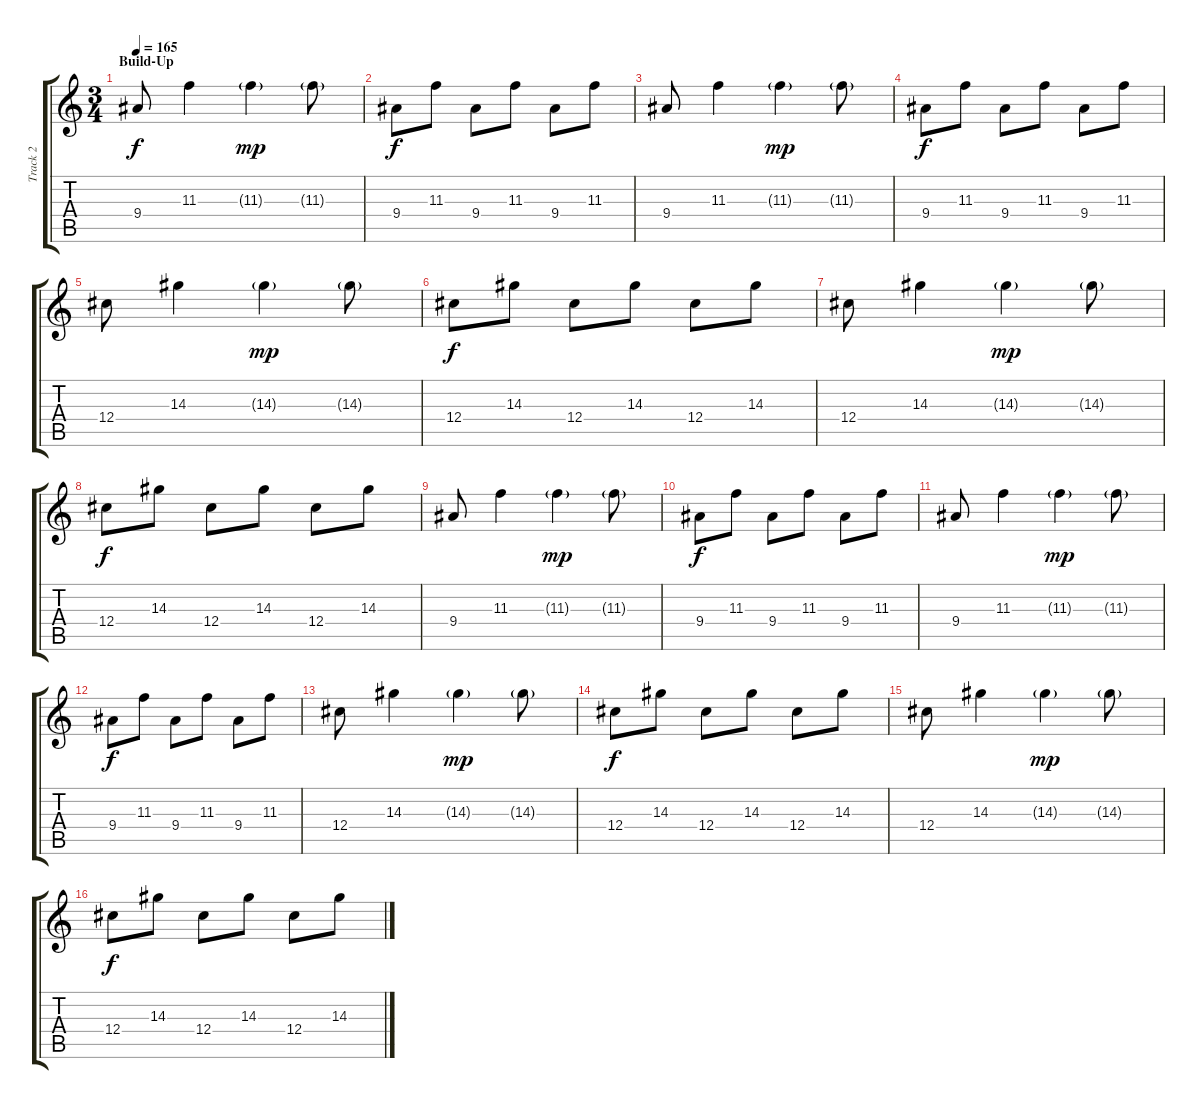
\track ("Track 2" "Track 2") {instrument electricguitarjazz}
\staff {score tabs}
\tuning (Eb4 Bb3 Gb3 Db3 Ab2 Eb2) {hide}
\ts (3 4)
\section ("" "Build-Up")
\tempo 165
\clef g2
\ks c
9.4.8{dy f} 11.3.4 11.3{g}.4{dy mp} 11.3{g}.8 |
9.4.8{dy f} 11.3.8 9.4.8 11.3.8 9.4.8 11.3.8 |
9.4.8 11.3.4 11.3{g}.4{dy mp} 11.3{g}.8 |
9.4.8{dy f} 11.3.8 9.4.8 11.3.8 9.4.8 11.3.8 |
12.4.8 14.3.4 14.3{g}.4{dy mp} 14.3{g}.8 |
12.4.8{dy f} 14.3.8 12.4.8 14.3.8 12.4.8 14.3.8 |
12.4.8 14.3.4 14.3{g}.4{dy mp} 14.3{g}.8 |
12.4.8{dy f} 14.3.8 12.4.8 14.3.8 12.4.8 14.3.8 |
9.4.8 11.3.4 11.3{g}.4{dy mp} 11.3{g}.8 |
9.4.8{dy f} 11.3.8 9.4.8 11.3.8 9.4.8 11.3.8 |
9.4.8 11.3.4 11.3{g}.4{dy mp} 11.3{g}.8 |
9.4.8{dy f} 11.3.8 9.4.8 11.3.8 9.4.8 11.3.8 |
12.4.8 14.3.4 14.3{g}.4{dy mp} 14.3{g}.8 |
12.4.8{dy f} 14.3.8 12.4.8 14.3.8 12.4.8 14.3.8 |
12.4.8 14.3.4 14.3{g}.4{dy mp} 14.3{g}.8 |
12.4.8{dy f} 14.3.8 12.4.8 14.3.8 12.4.8 14.3.8
